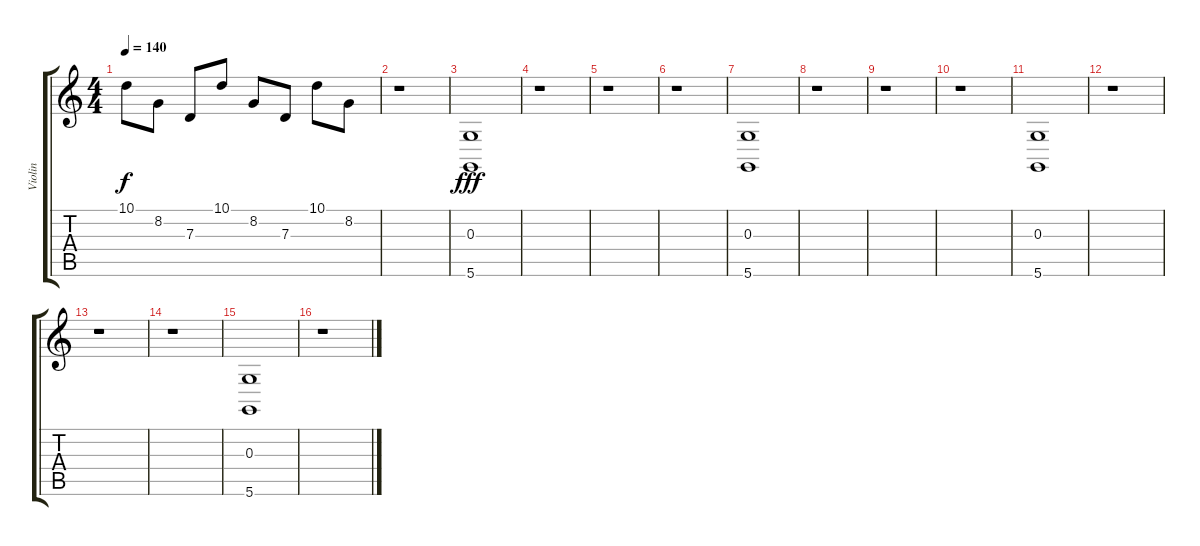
\track ("Violin" "Violin") {instrument violin}
\staff {score tabs}
\tuning (E4 B3 G3 D3 A2 D2) {hide}
\ts (4 4)
\tempo 140
\clef g2
\ks c
10.1.8{dy f} 8.2.8 7.3.8 10.1.8 8.2.8 7.3.8 10.1.8 8.2.8 |
r.1 |
(0.3 5.6).1{dy fff volume 15 instrument tubularbells} |
r.1 |
r.1 |
r.1 |
(0.3 5.6).1 |
r.1 |
r.1 |
r.1 |
(0.3 5.6).1 |
r.1 |
r.1 |
r.1 |
(0.3 5.6).1 |
r.1
